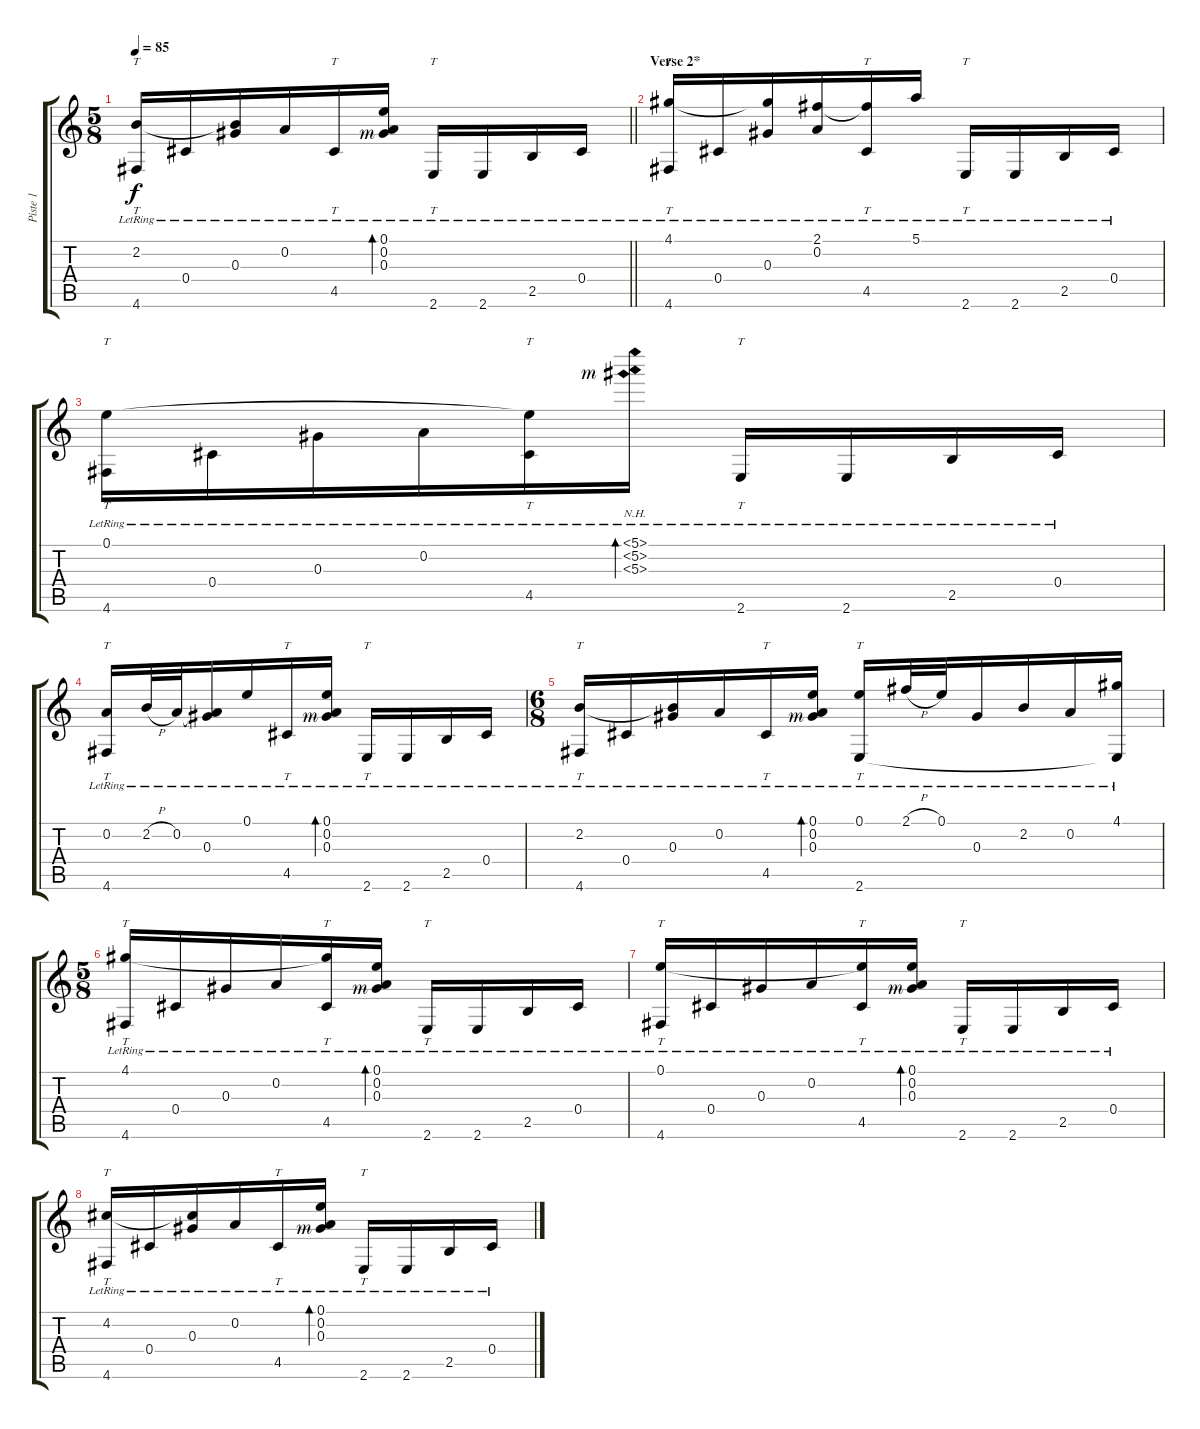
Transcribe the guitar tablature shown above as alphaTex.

\track ("Piste 1" "Piste 1") {instrument acousticguitarsteel}
\staff {score tabs}
\tuning (E4 A3 Ab3 Db3 A2 D2) {hide}
\ts (5 8)
\tempo 85
\clef g2
\barLineRight lightlight
\ks c
(2.2 4.6{lr}).16{tt dy f} 0.4{lr}.16 (2.2{t} 0.3{lr}).16 0.2{lr}.16 4.5{lr}.16{tt} (0.1{lr} 0.2{lr} 0.3{lr rf 3}).16{bd 60} 2.6{lr}.16{tt} 2.6{lr}.16 2.5{lr}.16 0.4{lr}.16 |
\section ("" "Verse 2*")
(4.1 4.6{lr}).16{tt} 0.4{lr}.16 (4.1{t} 0.3{lr}).16 (2.1 0.2{lr}).16 (2.1{t} 4.5{lr}).16{tt} 5.1{lr}.16 2.6{lr}.16{tt} 2.6{lr}.16 2.5{lr}.16 0.4{lr}.16 |
(0.1 4.6{lr}).16{tt} 0.4{lr}.16 0.3{lr}.16 0.2{lr}.16 (0.1{t} 4.5{lr}).16{tt} (5.1{nh lr} 5.2{nh lr} 5.3{nh lr rf 3}).16{bd 60} 2.6{lr}.16{tt} 2.6{lr}.16 2.5{lr}.16 0.4{lr}.16 |
(0.2{lr} 4.6{lr}).16{tt} 2.2{h lr}.32 0.2{lr}.32 (0.2{t} 0.3{lr}).16 0.1{lr}.16 4.5{lr}.16{tt} (0.1{lr} 0.2{lr} 0.3{lr rf 3}).16{bd 60} 2.6{lr}.16{tt} 2.6{lr}.16 2.5{lr}.16 0.4{lr}.16 |
\ts (6 8)
(2.2 4.6{lr}).16{tt} 0.4{lr}.16 (2.2{t} 0.3{lr}).16 0.2{lr}.16 4.5{lr}.16{tt} (0.1{lr} 0.2{lr} 0.3{lr rf 3}).16{bd 60} (0.1{lr} 2.6{lr}).16{tt} 2.1{h lr}.32 0.1{lr}.32 0.3{lr}.16 2.2{lr}.16 0.2{lr}.16 (4.1{lr} 2.6{t}).16 |
\ts (5 8)
(4.1 4.6{lr}).16{tt} 0.4{lr}.16 0.3{lr}.16 0.2{lr}.16 (4.1{t} 4.5{lr}).16{tt} (0.1{lr} 0.2{lr} 0.3{lr rf 3}).16{bd 60} 2.6{lr}.16{tt} 2.6{lr}.16 2.5{lr}.16 0.4{lr}.16 |
(0.1 4.6{lr}).16{tt} 0.4{lr}.16 0.3{lr}.16 0.2{lr}.16 (0.1{t} 4.5{lr}).16{tt} (0.1{lr} 0.2{lr} 0.3{lr rf 3}).16{bd 60} 2.6{lr}.16{tt} 2.6{lr}.16 2.5{lr}.16 0.4{lr}.16 |
(4.2 4.6{lr}).16{tt} 0.4{lr}.16 (4.2{t} 0.3{lr}).16 0.2{lr}.16 4.5{lr}.16{tt} (0.1{lr} 0.2{lr} 0.3{lr rf 3}).16{bd 60} 2.6{lr}.16{tt} 2.6{lr}.16 2.5{lr}.16 0.4{lr}.16
